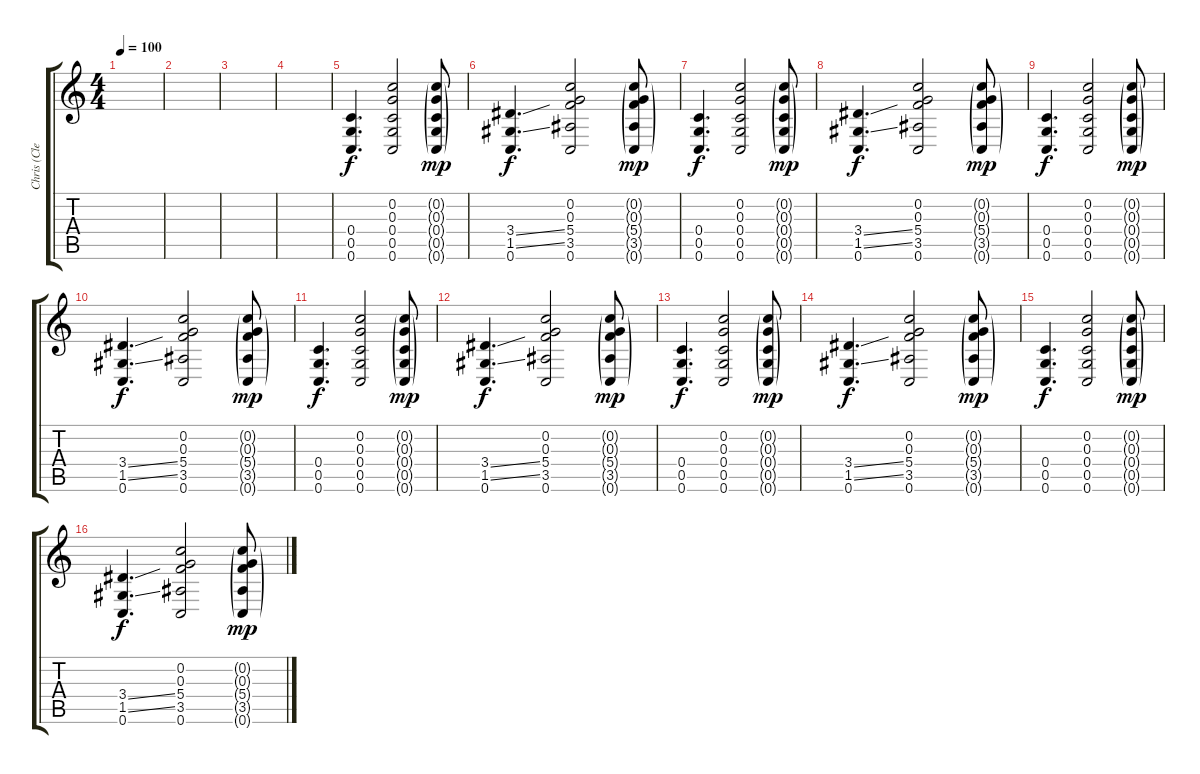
\track ("Chris (Clean)" "Chris (Cle") {instrument electricguitarjazz}
\staff {score tabs}
\tuning (E4 C4 G3 C3 G2 C2) {hide}
\ts (4 4)
\tempo 100
\clef g2
\ks c
|
|
|
|
(0.4 0.5 0.6).4{d dy f} (0.2 0.3 0.4 0.5 0.6).2 (0.2{g} 0.3{g} 0.4{g} 0.5{g} 0.6{g}).8{dy mp} |
(3.4{ss} 1.5{ss} 0.6).4{d dy f} (0.2 0.3 5.4 3.5 0.6).2 (0.2{g} 0.3{g} 5.4{g} 3.5{g} 0.6{g}).8{dy mp} |
(0.4 0.5 0.6).4{d dy f} (0.2 0.3 0.4 0.5 0.6).2 (0.2{g} 0.3{g} 0.4{g} 0.5{g} 0.6{g}).8{dy mp} |
(3.4{ss} 1.5{ss} 0.6).4{d dy f} (0.2 0.3 5.4 3.5 0.6).2 (0.2{g} 0.3{g} 5.4{g} 3.5{g} 0.6{g}).8{dy mp} |
(0.4 0.5 0.6).4{d dy f} (0.2 0.3 0.4 0.5 0.6).2 (0.2{g} 0.3{g} 0.4{g} 0.5{g} 0.6{g}).8{dy mp} |
(3.4{ss} 1.5{ss} 0.6).4{d dy f} (0.2 0.3 5.4 3.5 0.6).2 (0.2{g} 0.3{g} 5.4{g} 3.5{g} 0.6{g}).8{dy mp} |
(0.4 0.5 0.6).4{d dy f} (0.2 0.3 0.4 0.5 0.6).2 (0.2{g} 0.3{g} 0.4{g} 0.5{g} 0.6{g}).8{dy mp} |
(3.4{ss} 1.5{ss} 0.6).4{d dy f} (0.2 0.3 5.4 3.5 0.6).2 (0.2{g} 0.3{g} 5.4{g} 3.5{g} 0.6{g}).8{dy mp} |
(0.4 0.5 0.6).4{d dy f} (0.2 0.3 0.4 0.5 0.6).2 (0.2{g} 0.3{g} 0.4{g} 0.5{g} 0.6{g}).8{dy mp} |
(3.4{ss} 1.5{ss} 0.6).4{d dy f} (0.2 0.3 5.4 3.5 0.6).2 (0.2{g} 0.3{g} 5.4{g} 3.5{g} 0.6{g}).8{dy mp} |
(0.4 0.5 0.6).4{d dy f} (0.2 0.3 0.4 0.5 0.6).2 (0.2{g} 0.3{g} 0.4{g} 0.5{g} 0.6{g}).8{dy mp} |
(3.4{ss} 1.5{ss} 0.6).4{d dy f} (0.2 0.3 5.4 3.5 0.6).2 (0.2{g} 0.3{g} 5.4{g} 3.5{g} 0.6{g}).8{dy mp}
